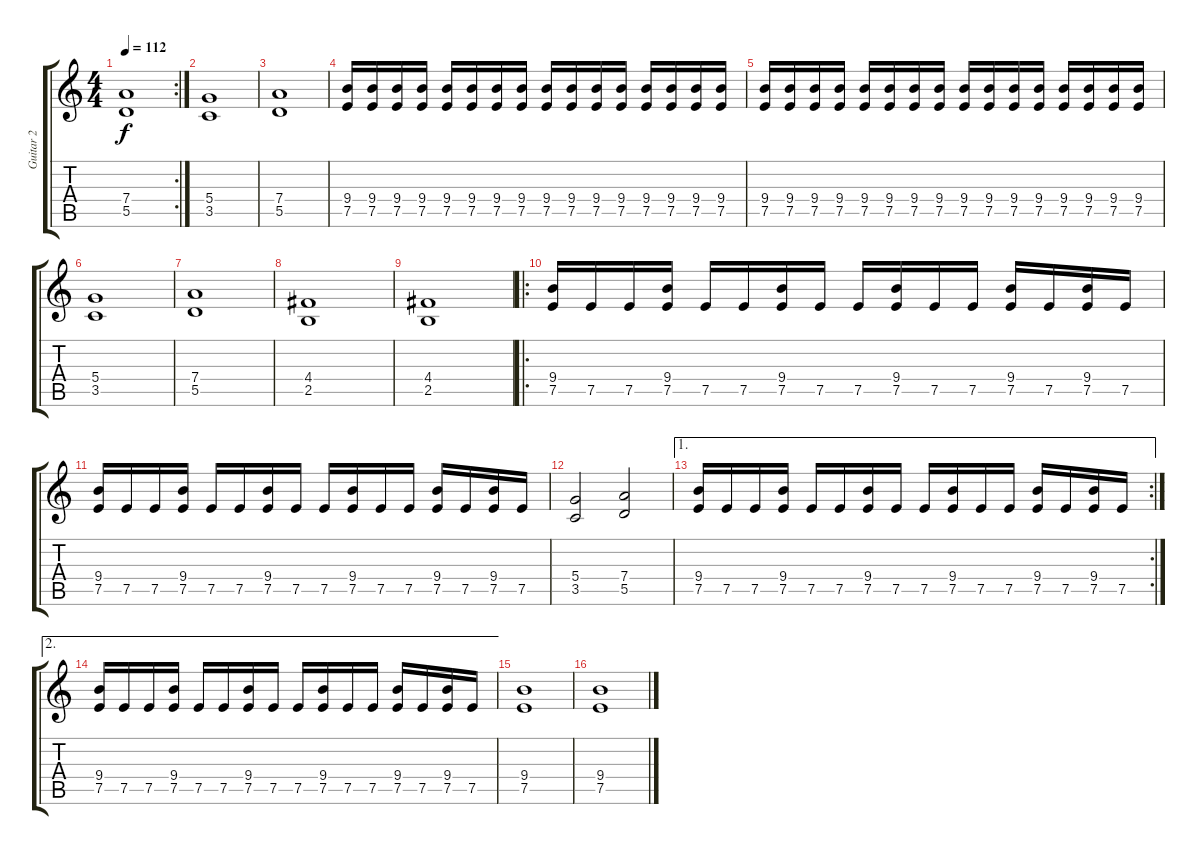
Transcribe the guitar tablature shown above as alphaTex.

\track ("Guitar 2" "Guitar 2") {instrument overdrivenguitar}
\staff {score tabs}
\tuning (E4 B3 G3 D3 A2 E2) {hide}
\rc 2
\ts (4 4)
\tempo 112
\clef g2
\ks c
(7.4{t} 5.5{t}).1{dy f} |
(5.4 3.5).1 |
(7.4 5.5).1 |
(9.4 7.5).16 (9.4 7.5).16 (9.4 7.5).16 (9.4 7.5).16 (9.4 7.5).16 (9.4 7.5).16 (9.4 7.5).16 (9.4 7.5).16 (9.4 7.5).16 (9.4 7.5).16 (9.4 7.5).16 (9.4 7.5).16 (9.4 7.5).16 (9.4 7.5).16 (9.4 7.5).16 (9.4 7.5).16 |
(9.4 7.5).16 (9.4 7.5).16 (9.4 7.5).16 (9.4 7.5).16 (9.4 7.5).16 (9.4 7.5).16 (9.4 7.5).16 (9.4 7.5).16 (9.4 7.5).16 (9.4 7.5).16 (9.4 7.5).16 (9.4 7.5).16 (9.4 7.5).16 (9.4 7.5).16 (9.4 7.5).16 (9.4 7.5).16 |
(5.4 3.5).1 |
(7.4 5.5).1 |
(4.4 2.5).1 |
(4.4 2.5).1 |
\ro
(9.4 7.5).16 7.5.16 7.5.16 (9.4 7.5).16 7.5.16 7.5.16 (9.4 7.5).16 7.5.16 7.5.16 (9.4 7.5).16 7.5.16 7.5.16 (9.4 7.5).16 7.5.16 (9.4 7.5).16 7.5.16 |
(9.4 7.5).16 7.5.16 7.5.16 (9.4 7.5).16 7.5.16 7.5.16 (9.4 7.5).16 7.5.16 7.5.16 (9.4 7.5).16 7.5.16 7.5.16 (9.4 7.5).16 7.5.16 (9.4 7.5).16 7.5.16 |
(5.4 3.5).2 (7.4 5.5).2 |
\ae 1
\rc 2
(9.4 7.5).16 7.5.16 7.5.16 (9.4 7.5).16 7.5.16 7.5.16 (9.4 7.5).16 7.5.16 7.5.16 (9.4 7.5).16 7.5.16 7.5.16 (9.4 7.5).16 7.5.16 (9.4 7.5).16 7.5.16 |
\ae 2
(9.4 7.5).16 7.5.16 7.5.16 (9.4 7.5).16 7.5.16 7.5.16 (9.4 7.5).16 7.5.16 7.5.16 (9.4 7.5).16 7.5.16 7.5.16 (9.4 7.5).16 7.5.16 (9.4 7.5).16 7.5.16 |
(9.4 7.5).1 |
(9.4 7.5).1
